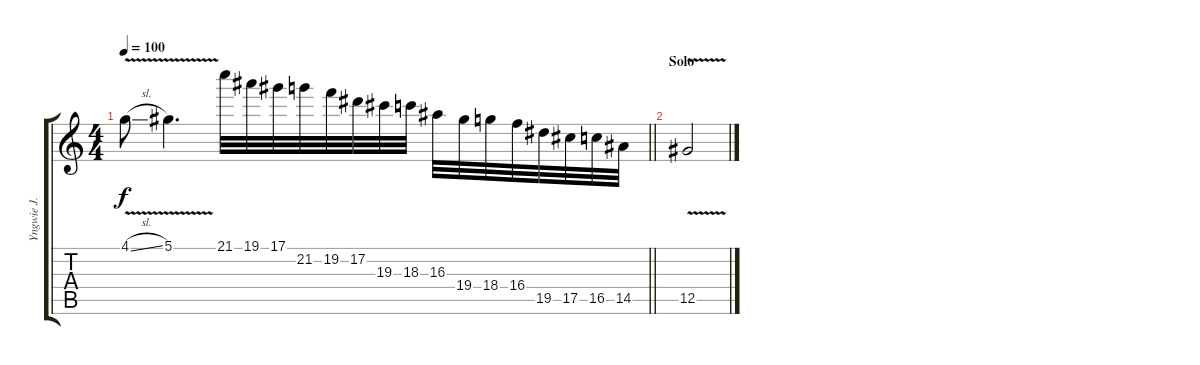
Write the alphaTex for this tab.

\track ("Yngwie J. Malmsteen" "Yngwie J. ") {instrument overdrivenguitar}
\staff {score tabs}
\tuning (Eb4 Bb3 Gb3 Db3 Ab2 Eb2) {hide}
\ts (4 4)
\tempo 100
\clef g2
\barLineRight lightlight
\ks c
4.1{v sl}.8{dy f} 5.1{v}.4{d} 21.1.32 19.1.32 17.1.32 21.2.32 19.2.32 17.2.32 19.3.32 18.3.32 16.3.32 19.4.32 18.4.32 16.4.32 19.5.32 17.5.32 16.5.32 14.5.32 |
\section ("" "Solo")
12.5{v}.2
